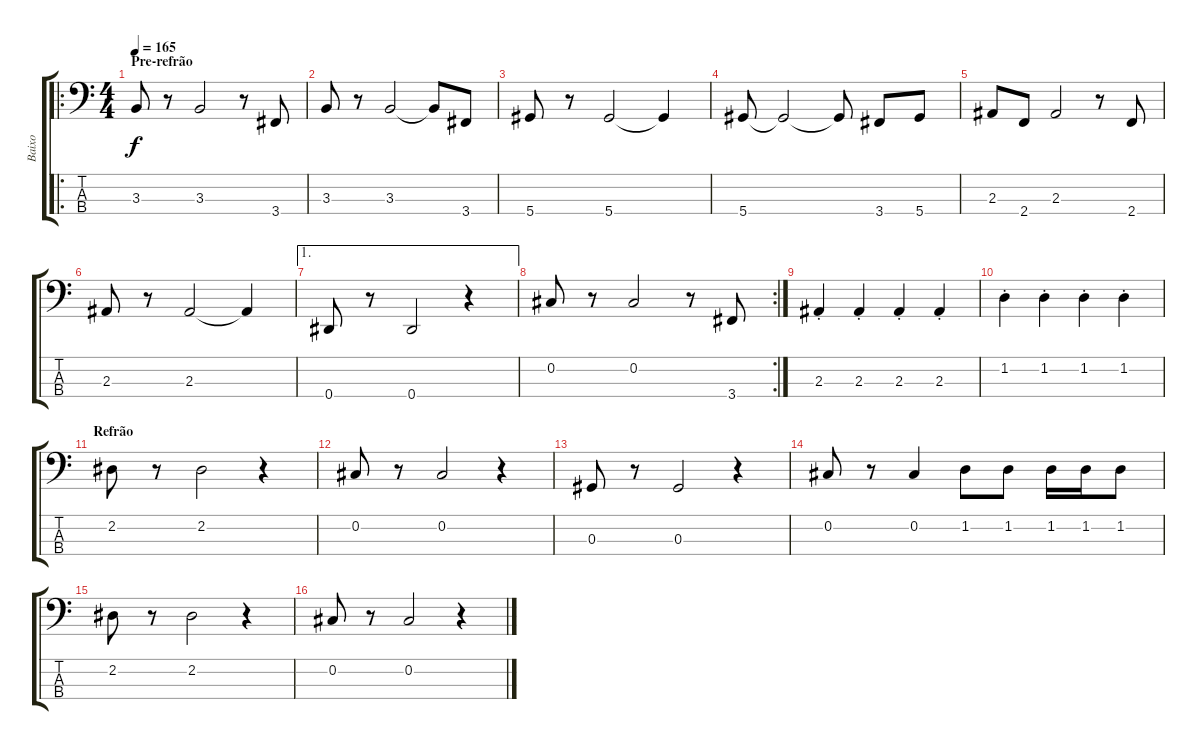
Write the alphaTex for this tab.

\track ("Baixo" "Baixo") {instrument electricbassfinger}
\staff {score tabs}
\tuning (Gb2 Db2 Ab1 Eb1) {hide}
\ro
\ts (4 4)
\section ("" "Pre-refrão")
\tempo 165
\clef f4
\ks c
3.3.8{dy f} r.8 3.3.2 r.8 3.4.8 |
3.3.8 r.8 3.3.2 3.3{t}.8 3.4.8 |
5.4.8 r.8 5.4.2 5.4{t}.4 |
5.4.8 5.4{t}.2 5.4{t}.8 3.4.8 5.4.8 |
2.3.8 2.4.8 2.3.2 r.8 2.4.8 |
2.3.8 r.8 2.3.2 2.3{t}.4 |
\ae 1
0.4.8 r.8 0.4.2 r.4 |
\rc 2
0.2.8 r.8 0.2.2 r.8 3.4.8 |
2.3{st}.4 2.3{st}.4 2.3{st}.4 2.3{st}.4 |
1.2{st}.4 1.2{st}.4 1.2{st}.4 1.2{st}.4 |
\section ("" "Refrão")
2.2.8 r.8 2.2.2 r.4 |
0.2.8 r.8 0.2.2 r.4 |
0.3.8 r.8 0.3.2 r.4 |
0.2.8 r.8 0.2.4 1.2.8 1.2.8 1.2.16 1.2.16 1.2.8 |
2.2.8 r.8 2.2.2 r.4 |
0.2.8 r.8 0.2.2 r.4
